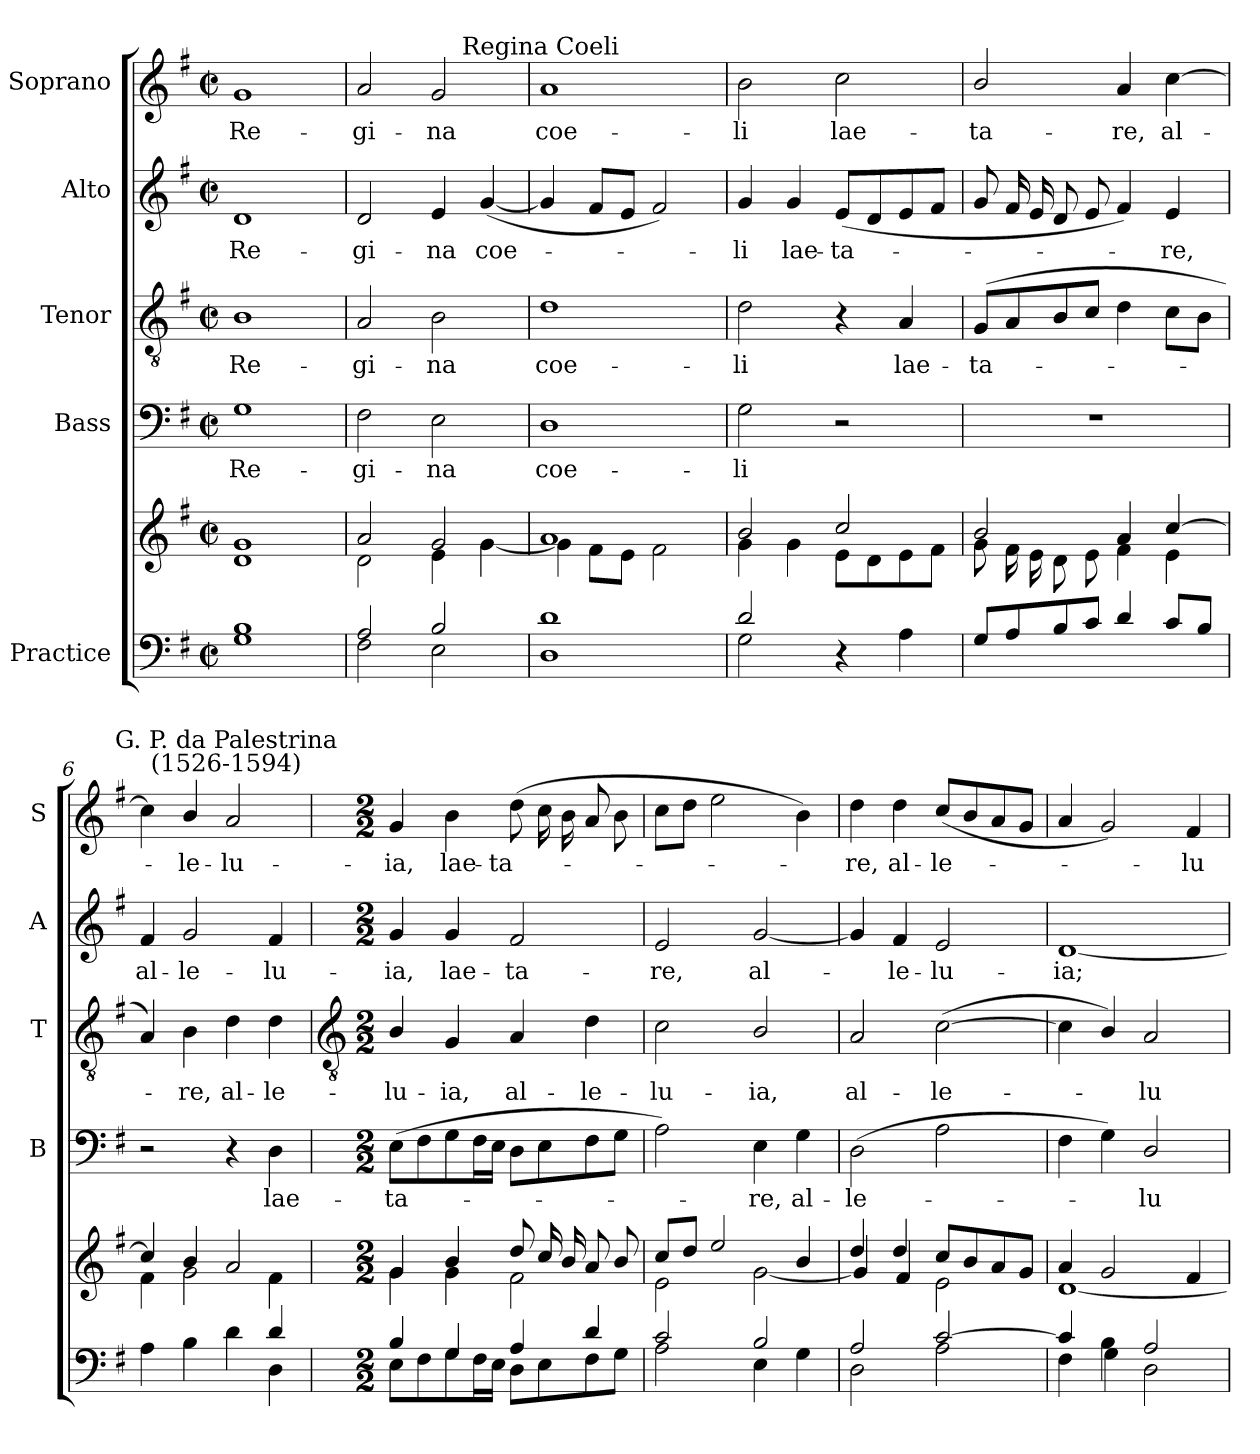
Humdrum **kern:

**kern	**kern	**kern	**text	**kern	**text	**kern	**text	**kern	**text
*part5	*part5	*part4	*part4	*part3	*part3	*part2	*part2	*part1	*part1
*staff6	*staff5	*staff4	*staff4	*staff3	*staff3	*staff2	*staff2	*staff1	*staff1
*I"Practice	*	*I"Bass	*	*I"Tenor	*	*I"Alto	*	*I"Soprano	*
*	*	*I'B	*	*I'T	*	*I'A	*	*I'S	*
*clefF4	*clefG2	*clefF4	*	*clefGv2	*	*clefG2	*	*clefG2	*
*k[f#]	*k[f#]	*k[f#]	*	*k[f#]	*	*k[f#]	*	*k[f#]	*
*G:	*G:	*G:	*	*G:	*	*G:	*	*G:	*
*M2/2	*M2/2	*M2/2	*	*M2/2	*	*M2/2	*	*M2/2	*
*met(c|)	*met(c|)	*met(c|)	*	*met(c|)	*	*met(c|)	*	*met(c|)	*
=1	=1	=1	=1	=1	=1	=1	=1	=1	=1
*^	*^	*	*	*	*	*	*	*	*
!	!	!	!	!	!LO:LY:b	!	!LO:LY:b	!	!LO:LY:b	!	!LO:LY:b
1B	1G	1g	1d	1G	Re-	1B	Re-	1d	Re-	1g	Re-
=2	=2	=2	=2	=2	=2	=2	=2	=2	=2	=2	=2
!	!	!	!	!	!LO:LY:b	!	!LO:LY:b	!	!LO:LY:b	!	!LO:LY:b
2A	2F#	2a	2d	2F#	-gi-	2A	-gi-	2d	-gi-	2a	-gi-
!	!	!	!	!	!LO:LY:b	!	!LO:LY:b	!	!LO:LY:b	!	!LO:LY:b
2B	2E	2g	4e\	2E	-na	2B	-na	4e	-na	2g	-na
!	!	!	!	!	!	!	!	!	!LO:LY:b	!	!
.	.	.	[4g\	.	.	.	.	(<[4g	coe-	.	.
=3	=3	=3	=3	=3	=3	=3	=3	=3	=3	=3	=3
!	!	!	!	!	!	!	!	!	!	!LO:TX:a:cj:t=Regina Coeli	!
!	!	!	!	!	!LO:LY:b	!	!LO:LY:b	!	!	!	!LO:LY:b
1d	1D	1a	4g\]	1D	coe-	1d	coe-	4g]	.	1a	coe-
.	.	.	8f#\L	.	.	.	.	8f#L	.	.	.
.	.	.	8e\J	.	.	.	.	8eJ	.	.	.
.	.	.	2f#\	.	.	.	.	2f#)	.	.	.
=4	=4	=4	=4	=4	=4	=4	=4	=4	=4	=4	=4
!	!	!	!	!	!LO:LY:b	!	!LO:LY:b	!	!LO:LY:b	!	!LO:LY:b
2d	2G	2b/	4g\	2G	-li	2d	-li	4g	li	2b	-li
!	!	!	!	!	!	!	!	!	!LO:LY:b	!	!
.	.	.	4g\	.	.	.	.	4g	lae-	.	.
!	!	!	!	!	!	!	!	!	!LO:LY:b	!	!LO:LY:b
4r	2ryy	2cc/	8e\L	2r	.	4r	.	(<8eL	-ta-	2cc	lae-
.	.	.	8d\	.	.	.	.	8d	.	.	.
!	!	!	!	!	!	!	!LO:LY:b	!	!	!	!
4A	.	.	8e\	.	.	4A	lae-	8e	.	.	.
.	.	.	8f#\J	.	.	.	.	8f#J	.	.	.
=5	=5	=5	=5	=5	=5	=5	=5	=5	=5	=5	=5
!	!	!	!	!	!	!	!LO:LY:b	!	!	!	!LO:LY:b
8GL	1ryy	2b/	8g\L	1r	.	(<8GL	-ta-	8gL	.	2b/	-ta-
8A	.	.	16f#\L	.	.	8A	.	16f#L	.	.	.
.	.	.	16e\	.	.	.	.	16e	.	.	.
8B	.	.	8d\	.	.	8B	.	8d	.	.	.
8cJ	.	.	8e\J	.	.	8cJ	.	8eJ	.	.	.
!	!	!	!	!	!	!	!	!	!	!	!LO:LY:b
4d	.	4a	4f#	.	.	4d	.	4f#)	.	4a	-re,
!	!	!	!	!	!	!	!	!	!LO:LY:b	!	!LO:LY:b
8cL	.	[4cc/	4e	.	.	8cL	.	4e	re,	[4cc	al-
8BJ	.	.	.	.	.	8BJ	.	.	.	.	.
=6	=6	=6	=6	=6	=6	=6	=6	=6	=6	=6	=6
!	!	!	!	!	!	!	!	!	!LO:LY:b	!	!
4A	2ryy	4cc/]	4f#	2r	.	4A)	.	4f#	al-	4cc]	.
!	!	!	!	!	!	!	!LO:LY:b	!	!LO:LY:b	!	!LO:LY:b
4B	.	4b/	2g\	.	.	4B	re,	2g	-le-	4b/	le-
!	!	!	!	!	!	!	!	!	!	!LO:TX:a:cj:t=G. P. da Palestrina\n(1526-1594)	!
!	!	!	!	!	!	!	!LO:LY:b	!	!	!	!LO:LY:b
4d	4ryy	2a	.	4r	.	4d	al-	.	.	2a	-lu-
!	!	!	!	!	!LO:LY:b	!	!LO:LY:b	!	!LO:LY:b	!	!
4d	4D	.	4f#\	4D	lae-	4d	-le-	4f#	-lu-	.	.
!!LO:LB:g=z
=7	=7	=7	=7	=7	=7	=7	=7	=7	=7	=7	=7
*	*	*	*	*	*	*clefGv2	*	*	*	*	*
*M2/2	*	*M2/2	*	*M2/2	*	*M2/2	*	*M2/2	*	*M2/2	*
!	!	!	!	!	!LO:LY:b	!	!LO:LY:b	!	!LO:LY:b	!	!LO:LY:b
4B/	8EL	4g/	4g\	(>8EL	-ta-	4B/	-lu-	4g	-ia,	4g	-ia,
.	8F#	.	.	8F#	.	.	.	.	.	.	.
!	!	!	!	!	!	!	!LO:LY:b	!	!LO:LY:b	!	!LO:LY:b
4G/	8G	4b/	4g\	8G	.	4G	-ia,	4g	lae-	4b	lae-
.	16F#L	.	.	16F#L	.	.	.	.	.	.	.
.	16EJJ	.	.	16EJJ	.	.	.	.	.	.	.
!	!	!	!	!	!	!	!LO:LY:b	!	!LO:LY:b	!	!LO:LY:b
4A/	8DL	8dd/L	2f#\	8DL	.	4A	al-	2f#	-ta-	(>8ddL	-ta-
.	8E	16cc/L	.	8E	.	.	.	.	.	16ccL	.
.	.	16b/	.	.	.	.	.	.	.	16b	.
!	!	!	!	!	!	!	!LO:LY:b	!	!	!	!
4d/	8F#	8a/	.	8F#	.	4d	-le-	.	.	8a	.
.	8GJ	8b/J	.	8GJ	.	.	.	.	.	8bJ	.
=8	=8	=8	=8	=8	=8	=8	=8	=8	=8	=8	=8
!	!	!	!	!	!	!	!LO:LY:b	!	!LO:LY:b	!	!
2c	2A	8cc/L	2e\	2A)	.	2c	-lu-	2e	-re,	8ccL	.
.	.	8dd/J	.	.	.	.	.	.	.	8ddJ	.
.	.	2ee/	.	.	.	.	.	.	.	2ee	.
!	!	!	!	!	!LO:LY:b	!	!LO:LY:b	!	!LO:LY:b	!	!
2B/	4E	.	[2g\	4E	re,	2B/	-ia,	[2g	al-	.	.
!	!	!	!	!	!LO:LY:b	!	!	!	!	!	!
.	4G	4b/	.	4G	al-	.	.	.	.	4b)	.
=9	=9	=9	=9	=9	=9	=9	=9	=9	=9	=9	=9
!	!	!	!	!	!LO:LY:b	!	!LO:LY:b	!	!	!	!LO:LY:b
2A	2D	4dd/	4g/]	(>2D	-le-	2A	al-	4g]	.	4dd	re,
!	!	!	!	!	!	!	!	!	!LO:LY:b	!	!LO:LY:b
.	.	4dd/	4f#/	.	.	.	.	4f#	le-	4dd	al-
!	!	!	!	!	!	!	!LO:LY:b	!	!LO:LY:b	!	!LO:LY:b
[2c	2A	8cc/L	2e\	2A	.	(>[2c	-le-	2e	-lu-	(<8ccL	-le-
.	.	8b/	.	.	.	.	.	.	.	8b	.
.	.	8a/	.	.	.	.	.	.	.	8a	.
.	.	8g/J	.	.	.	.	.	.	.	8gJ	.
=10	=10	=10	=10	=10	=10	=10	=10	=10	=10	=10	=10
!	!	!	!	!	!	!	!	!	!LO:LY:b	!	!
4c]	4F#	4a/	[1d\	4F#	.	4c]	.	[1d	-ia;	4a	.
4B\	4G	2g/	.	4G)	.	4B/)	.	.	.	2g)	.
!	!	!	!	!	!LO:LY:b	!	!LO:LY:b	!	!	!	!
2A	2D\	.	.	2D/	lu-	2A	lu-	.	.	.	.
!	!	!	!	!	!	!	!	!	!	!	!LO:LY:b
.	.	4f#/	.	.	.	.	.	.	.	4f#	lu-
*v	*v	*	*	*	*	*	*	*	*	*	*
*	*v	*v	*	*	*	*	*	*	*	*
=	=	=	=	=	=	=	=	=	=
*-	*-	*-	*-	*-	*-	*-	*-	*-	*-
